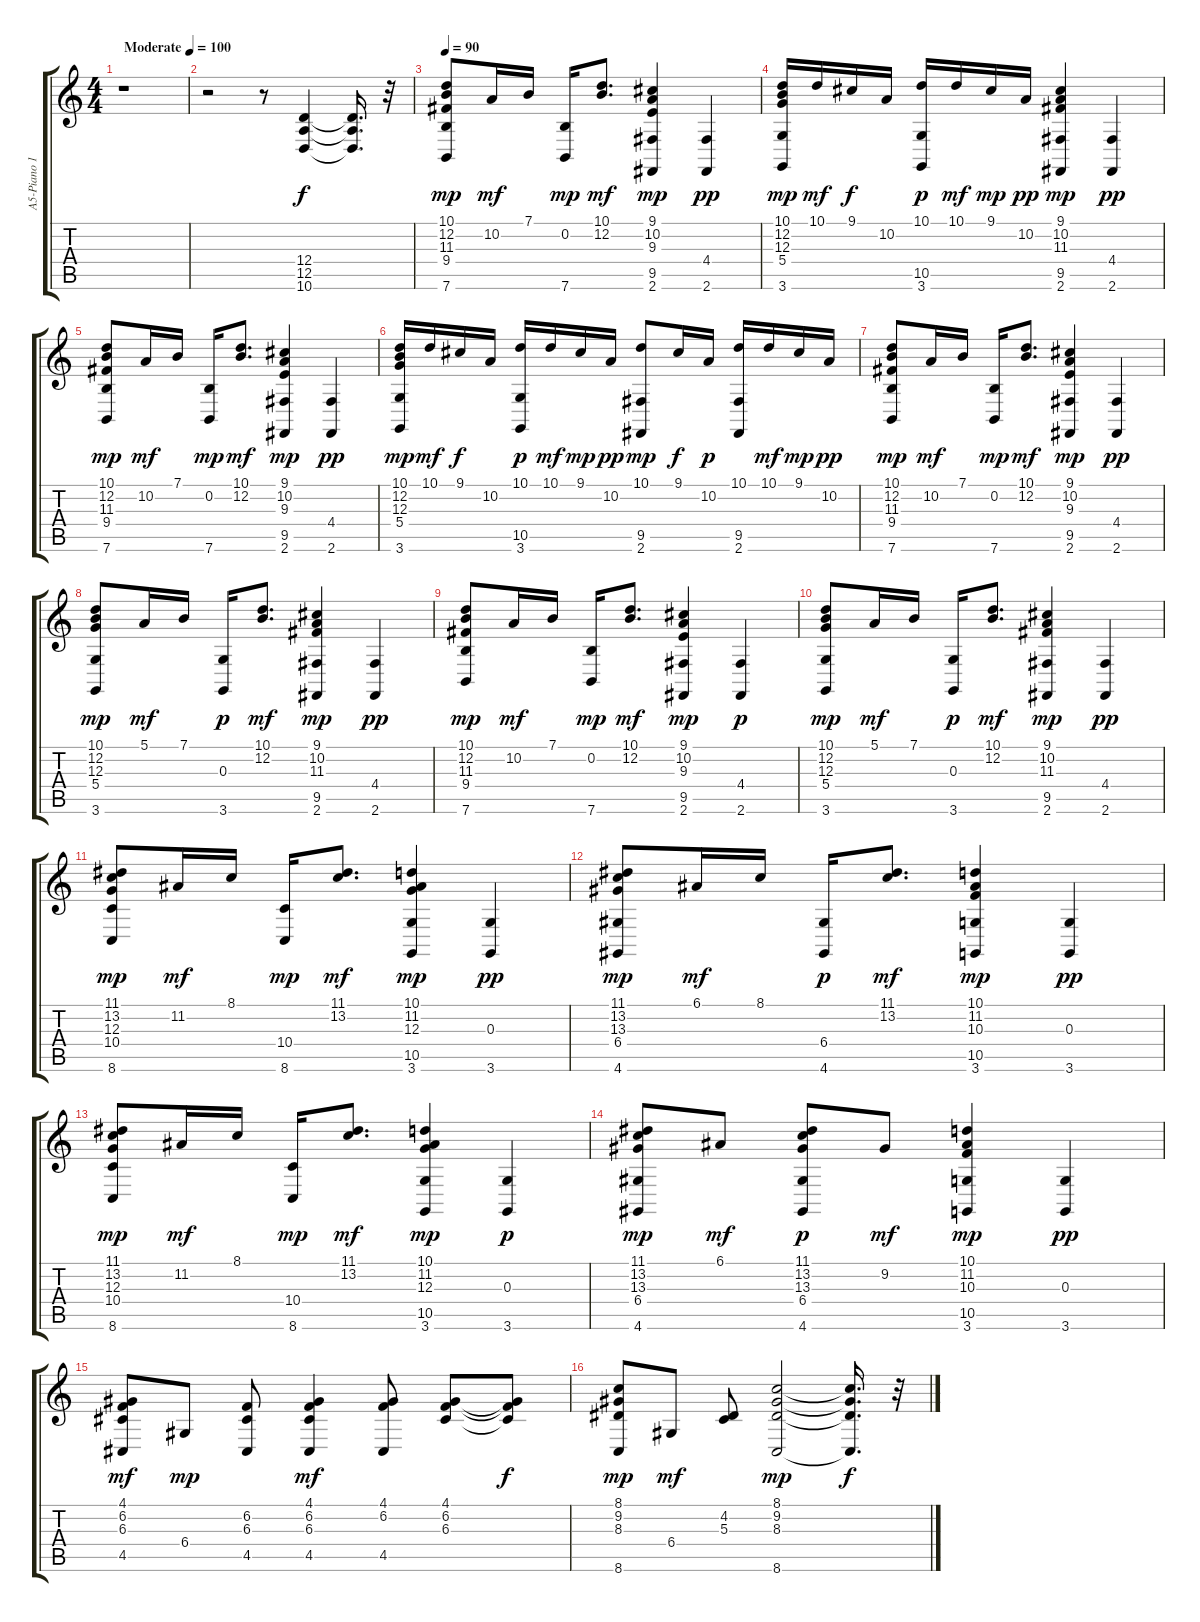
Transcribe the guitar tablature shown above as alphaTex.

\track ("A5-Piano 1w    " "A5-Piano 1") {instrument acousticgrandpiano}
\staff {score tabs}
\tuning (E4 B3 G3 D3 A2 E2) {hide}
\ts (4 4)
\tempo (100 "Moderate")
\clef g2
\ks c
r.1{dy f instrument acousticgrandpiano} |
r.2 r.8 (12.4 12.5 10.6).4 (12.4{t} 12.5{t} 10.6{t}).16{d} r.32 |
\tempo 90
(10.1 12.2 11.3 9.4 7.6).8{dy mp} 10.2.16{dy mf} 7.1.16 (0.2 7.6).16{dy mp} (10.1 12.2).8{d dy mf} (9.1 10.2 9.3 9.5 2.6).4{dy mp} (4.4 2.6).4{dy pp} |
(10.1 12.2 12.3 5.4 3.6).16{dy mp} 10.1.16{dy mf} 9.1.16{dy f} 10.2.16 (10.1 10.5 3.6).16{dy p} 10.1.16{dy mf} 9.1.16{dy mp} 10.2.16{dy pp} (9.1 10.2 11.3 9.5 2.6).4{dy mp} (4.4 2.6).4{dy pp} |
(10.1 12.2 11.3 9.4 7.6).8{dy mp} 10.2.16{dy mf} 7.1.16 (0.2 7.6).16{dy mp} (10.1 12.2).8{d dy mf} (9.1 10.2 9.3 9.5 2.6).4{dy mp} (4.4 2.6).4{dy pp} |
(10.1 12.2 12.3 5.4 3.6).16{dy mp} 10.1.16{dy mf} 9.1.16{dy f} 10.2.16 (10.1 10.5 3.6).16{dy p} 10.1.16{dy mf} 9.1.16{dy mp} 10.2.16{dy pp} (10.1 9.5 2.6).8{dy mp} 9.1.16{dy f} 10.2.16{dy p} (10.1 9.5 2.6).16 10.1.16{dy mf} 9.1.16{dy mp} 10.2.16{dy pp} |
(10.1 12.2 11.3 9.4 7.6).8{dy mp} 10.2.16{dy mf} 7.1.16 (0.2 7.6).16{dy mp} (10.1 12.2).8{d dy mf} (9.1 10.2 9.3 9.5 2.6).4{dy mp} (4.4 2.6).4{dy pp} |
(10.1 12.2 12.3 5.4 3.6).8{dy mp} 5.1.16{dy mf} 7.1.16 (0.3 3.6).16{dy p} (10.1 12.2).8{d dy mf} (9.1 10.2 11.3 9.5 2.6).4{dy mp} (4.4 2.6).4{dy pp} |
(10.1 12.2 11.3 9.4 7.6).8{dy mp} 10.2.16{dy mf} 7.1.16 (0.2 7.6).16{dy mp} (10.1 12.2).8{d dy mf} (9.1 10.2 9.3 9.5 2.6).4{dy mp} (4.4 2.6).4{dy p} |
(10.1 12.2 12.3 5.4 3.6).8{dy mp} 5.1.16{dy mf} 7.1.16 (0.3 3.6).16{dy p} (10.1 12.2).8{d dy mf} (9.1 10.2 11.3 9.5 2.6).4{dy mp} (4.4 2.6).4{dy pp} |
(11.1 13.2 12.3 10.4 8.6).8{dy mp} 11.2.16{dy mf} 8.1.16 (10.4 8.6).16{dy mp} (11.1 13.2).8{d dy mf} (10.1 11.2 12.3 10.5 3.6).4{dy mp} (0.3 3.6).4{dy pp} |
(11.1 13.2 13.3 6.4 4.6).8{dy mp} 6.1.16{dy mf} 8.1.16 (6.4 4.6).16{dy p} (11.1 13.2).8{d dy mf} (10.1 11.2 10.3 10.5 3.6).4{dy mp} (0.3 3.6).4{dy pp} |
(11.1 13.2 12.3 10.4 8.6).8{dy mp} 11.2.16{dy mf} 8.1.16 (10.4 8.6).16{dy mp} (11.1 13.2).8{d dy mf} (10.1 11.2 12.3 10.5 3.6).4{dy mp} (0.3 3.6).4{dy p} |
(11.1 13.2 13.3 6.4 4.6).8{dy mp} 6.1.8{dy mf} (11.1 13.2 13.3 6.4 4.6).8{dy p} 9.2.8{dy mf} (10.1 11.2 10.3 10.5 3.6).4{dy mp} (0.3 3.6).4{dy pp} |
(4.1 6.2 6.3 4.5).8{dy mf} 6.4.8{dy mp} (6.2 6.3 4.5).8 (4.1 6.2 6.3 4.5).4{dy mf} (4.1 6.2 4.5).8 (4.1 6.2 6.3).8 (4.1{t} 6.2{t} 6.3{t}).8{dy f} |
(8.1 9.2 8.3 8.6).8{dy mp} 6.4.8{dy mf} (4.2 5.3).8 (8.1 9.2 8.3 8.6).2{dy mp} (8.1{t} 9.2{t} 8.3{t} 8.6{t}).16{d dy f} r.32
